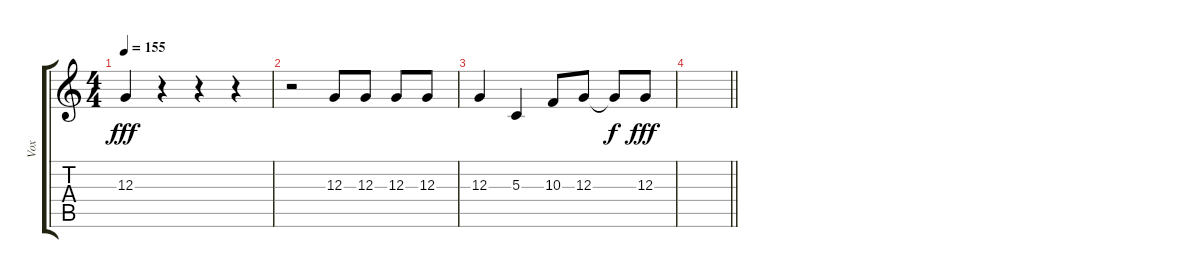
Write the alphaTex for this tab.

\track ("Vox" "Vox") {instrument lead6voice}
\staff {score tabs}
\tuning (E4 B3 G3 D3 A2 E2) {hide}
\ts (4 4)
\tempo 155
\clef g2
\ks c
12.3.4{dy fff} r.4 r.4 r.4 |
r.2 12.3.8 12.3.8 12.3.8 12.3.8 |
12.3.4 5.3.4 10.3.8 12.3.8 12.3{t}.8{dy f} 12.3.8{dy fff} |
\barLineRight lightlight
